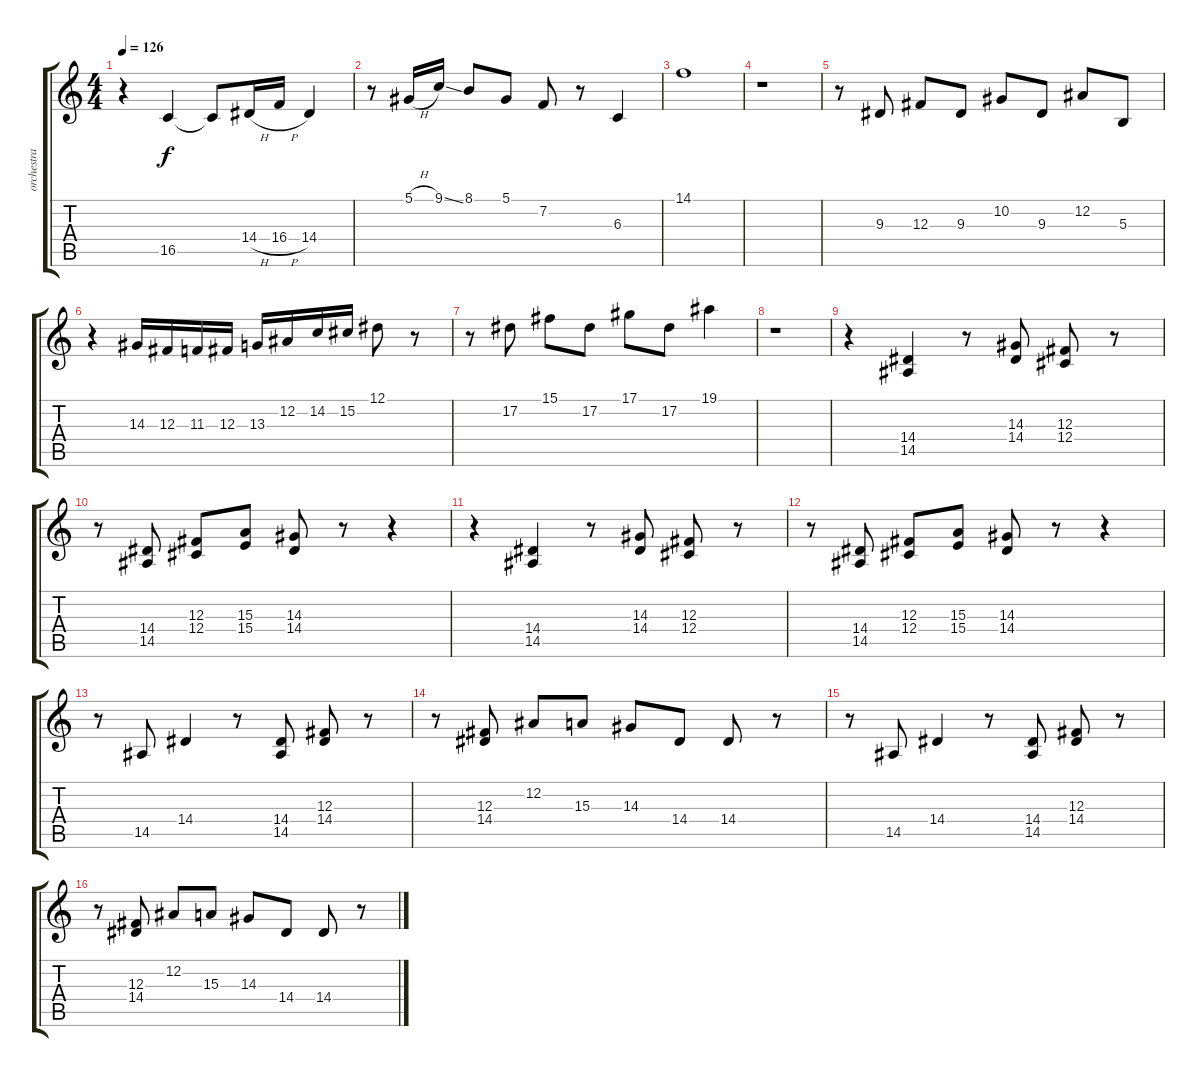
\track ("orchestra" "orchestra") {instrument stringensemble1}
\staff {score tabs}
\tuning (Eb4 Bb3 Gb3 Db3 Ab2 Eb2) {hide}
\ts (4 4)
\tempo 126
\clef g2
\ks c
r.4{dy f} 16.5.4 16.5{t}.8 14.4{h}.16 16.4{h}.16 14.4.4 |
r.8 5.1{h}.16 9.1{ss}.16 8.1.8 5.1.8 7.2.8 r.8 6.3.4 |
14.1.1 |
r.1 |
r.8 9.3.8 12.3.8 9.3.8 10.2.8 9.3.8 12.2.8 5.3.8 |
r.4 14.3.16 12.3.16 11.3.16 12.3.16 13.3.16 12.2.16 14.2.16 15.2.16 12.1.8 r.8 |
r.8 17.2.8 15.1.8 17.2.8 17.1.8 17.2.8 19.1.4 |
r.1 |
r.4 (14.4 14.5).4 r.8 (14.3 14.4).8 (12.3 12.4).8 r.8 |
r.8 (14.4 14.5).8 (12.3 12.4).8 (15.3 15.4).8 (14.3 14.4).8 r.8 r.4 |
r.4 (14.4 14.5).4 r.8 (14.3 14.4).8 (12.3 12.4).8 r.8 |
r.8 (14.4 14.5).8 (12.3 12.4).8 (15.3 15.4).8 (14.3 14.4).8 r.8 r.4 |
r.8 14.5.8 14.4.4 r.8 (14.4 14.5).8 (12.3 14.4).8 r.8 |
r.8 (12.3 14.4).8 12.2.8 15.3.8 14.3.8 14.4.8 14.4.8 r.8 |
r.8 14.5.8 14.4.4 r.8 (14.4 14.5).8 (12.3 14.4).8 r.8 |
r.8 (12.3 14.4).8 12.2.8 15.3.8 14.3.8 14.4.8 14.4.8 r.8
